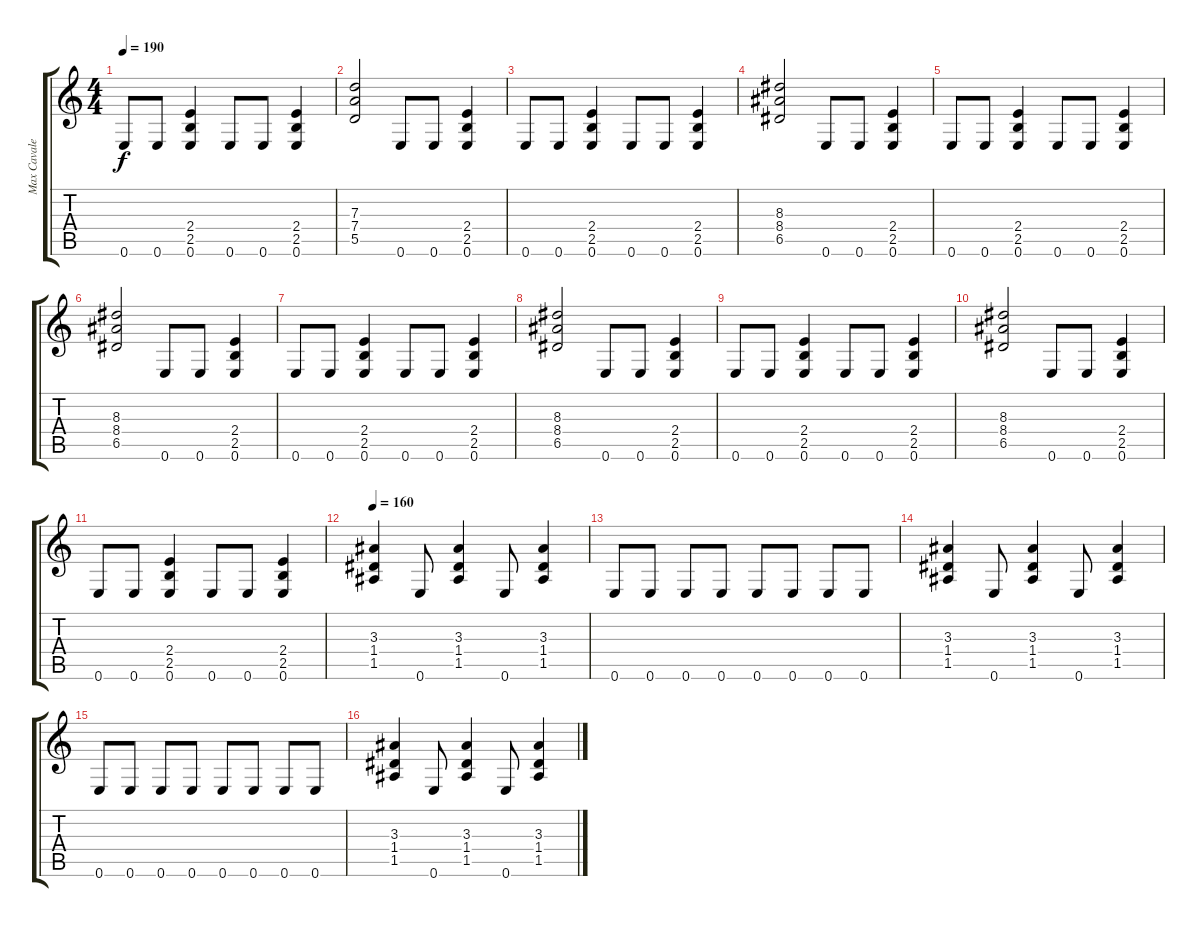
\track ("Max Cavalera" "Max Cavale") {instrument distortionguitar}
\staff {score tabs}
\tuning (E4 B3 G3 D3 A2 E2) {hide}
\ts (4 4)
\tempo 190
\clef g2
\ks c
0.6.8{dy f} 0.6.8 (2.4 2.5 0.6).4 0.6.8 0.6.8 (2.4 2.5 0.6).4 |
(7.3 7.4 5.5).2 0.6.8 0.6.8 (2.4 2.5 0.6).4 |
0.6.8 0.6.8 (2.4 2.5 0.6).4 0.6.8 0.6.8 (2.4 2.5 0.6).4 |
(8.3 8.4 6.5).2 0.6.8 0.6.8 (2.4 2.5 0.6).4 |
0.6.8 0.6.8 (2.4 2.5 0.6).4 0.6.8 0.6.8 (2.4 2.5 0.6).4 |
(8.3 8.4 6.5).2 0.6.8 0.6.8 (2.4 2.5 0.6).4 |
0.6.8 0.6.8 (2.4 2.5 0.6).4 0.6.8 0.6.8 (2.4 2.5 0.6).4 |
(8.3 8.4 6.5).2 0.6.8 0.6.8 (2.4 2.5 0.6).4 |
0.6.8 0.6.8 (2.4 2.5 0.6).4 0.6.8 0.6.8 (2.4 2.5 0.6).4 |
(8.3 8.4 6.5).2 0.6.8 0.6.8 (2.4 2.5 0.6).4 |
0.6.8 0.6.8 (2.4 2.5 0.6).4 0.6.8 0.6.8 (2.4 2.5 0.6).4 |
\tempo 160
(3.3 1.4 1.5).4 0.6.8 (3.3 1.4 1.5).4 0.6.8 (3.3 1.4 1.5).4 |
0.6.8 0.6.8 0.6.8 0.6.8 0.6.8 0.6.8 0.6.8 0.6.8 |
(3.3 1.4 1.5).4 0.6.8 (3.3 1.4 1.5).4 0.6.8 (3.3 1.4 1.5).4 |
0.6.8 0.6.8 0.6.8 0.6.8 0.6.8 0.6.8 0.6.8 0.6.8 |
(3.3 1.4 1.5).4 0.6.8 (3.3 1.4 1.5).4 0.6.8 (3.3 1.4 1.5).4
